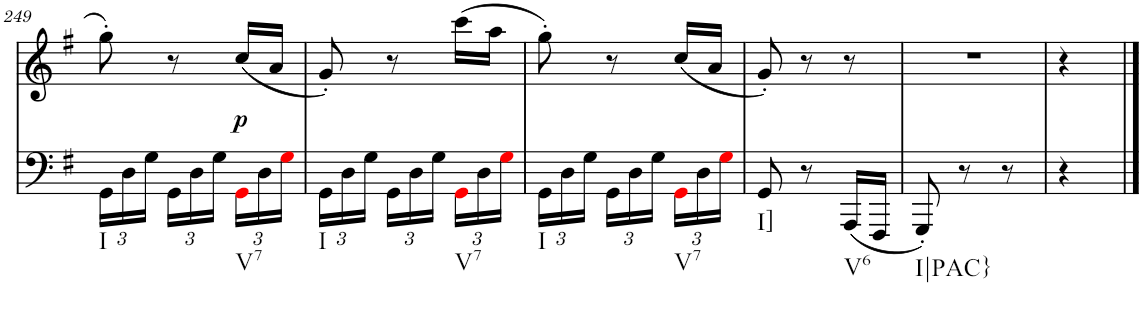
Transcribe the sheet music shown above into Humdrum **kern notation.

**kern	**kern	**text	**dynam
*part2	*part1	*part1	*part1
*staff2	*staff1	*staff1	*staff1
*I"piano	*I"piano	*	*
*I'Pno	*I'Pno	*	*
!!LO:PB:g=z
*clefF4	*clefG2	*	*
*k[f#]	*k[f#]	*	*
*G:	*G:	*	*
*M3/8	*M3/8	*	*
*Xbrackettup	*	*	*
=249	=249	=249	=249
!LO:TX:b:t=I	!	!	!
24GG\LL	8gg'\	.	.
24D\	.	.	.
24G\JJ	.	.	.
24GG\LL	8r	.	.
24D\	.	.	.
24G\JJ	.	.	.
!LO:TX:b:t=V7	!	!	!
!	!	!LO:LY:b	!LO:DY:b
24GGi\LL	(16cc/LL	p	p
24D\	.	.	.
.	16a/JJ	.	.
24Gi\JJ	.	.	.
=250	=250	=250	=250
!LO:TX:b:t=I	!	!	!
24GG\LL	8g'/)	.	.
24D\	.	.	.
24G\JJ	.	.	.
24GG\LL	8r	.	.
24D\	.	.	.
24G\JJ	.	.	.
!LO:TX:b:t=V7	!	!	!
24GGi\LL	(16ccc\LL	.	.
24D\	.	.	.
.	16aa\JJ	.	.
24Gi\JJ	.	.	.
=251	=251	=251	=251
!LO:TX:b:t=I	!	!	!
24GG\LL	8gg'\)	.	.
24D\	.	.	.
24G\JJ	.	.	.
24GG\LL	8r	.	.
24D\	.	.	.
24G\JJ	.	.	.
!LO:TX:b:t=V7	!	!	!
24GGi\LL	(16cc/LL	.	.
24D\	.	.	.
.	16a/JJ	.	.
24Gi\JJ	.	.	.
=252	=252	=252	=252
!LO:TX:b:t=I]	!	!	!
8GG/	8g'/)	.	.
8r	8r	.	.
!LO:TX:b:t=V6	!	!	!
!	!	!LO:LY:b	!
(16AAA/LL	8r	pp	.
16FFF#/JJ	.	.	.
=253	=253	=253	=253
!LO:TX:b:t=I|PAC}	!	!	!
8GGG'/)	4.r	.	.
8r	.	.	.
8r	.	.	.
=254	=254	=254	=254
4r	4r	.	.
==	==	==	==
*-	*-	*-	*-
